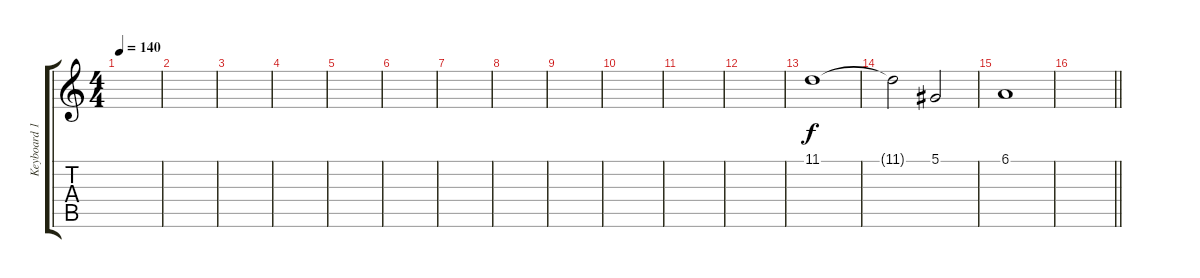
\track ("Keyboard 1" "Keyboard 1") {instrument electricpiano1}
\staff {score tabs}
\tuning (Eb4 Bb3 Gb3 Db3 Ab2 Db2) {hide}
\ts (4 4)
\tempo 140
\clef g2
\ks c
|
|
|
|
|
|
|
|
|
|
|
|
11.1.1 |
11.1{t}.2 5.1.2 |
6.1.1 |
\barLineRight lightlight
